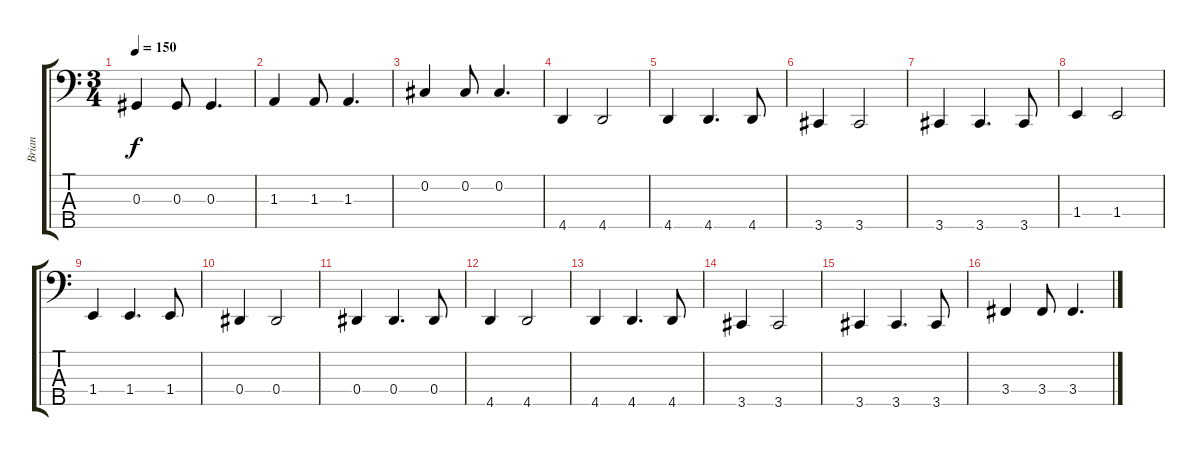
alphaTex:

\track ("Brian" "Brian") {instrument electricbasspick}
\staff {score tabs}
\tuning (Gb2 Db2 Ab1 Eb1 Bb0) {hide}
\ts (3 4)
\tempo 150
\clef f4
\ks c
0.3.4{dy f} 0.3.8 0.3.4{d} |
1.3.4 1.3.8 1.3.4{d} |
0.2.4 0.2.8 0.2.4{d} |
4.5.4 4.5.2 |
4.5.4 4.5.4{d} 4.5.8 |
3.5.4 3.5.2 |
3.5.4 3.5.4{d} 3.5.8 |
1.4.4 1.4.2 |
1.4.4 1.4.4{d} 1.4.8 |
0.4.4 0.4.2 |
0.4.4 0.4.4{d} 0.4.8 |
4.5.4 4.5.2 |
4.5.4 4.5.4{d} 4.5.8 |
3.5.4 3.5.2 |
3.5.4 3.5.4{d} 3.5.8 |
3.4.4 3.4.8 3.4.4{d}
